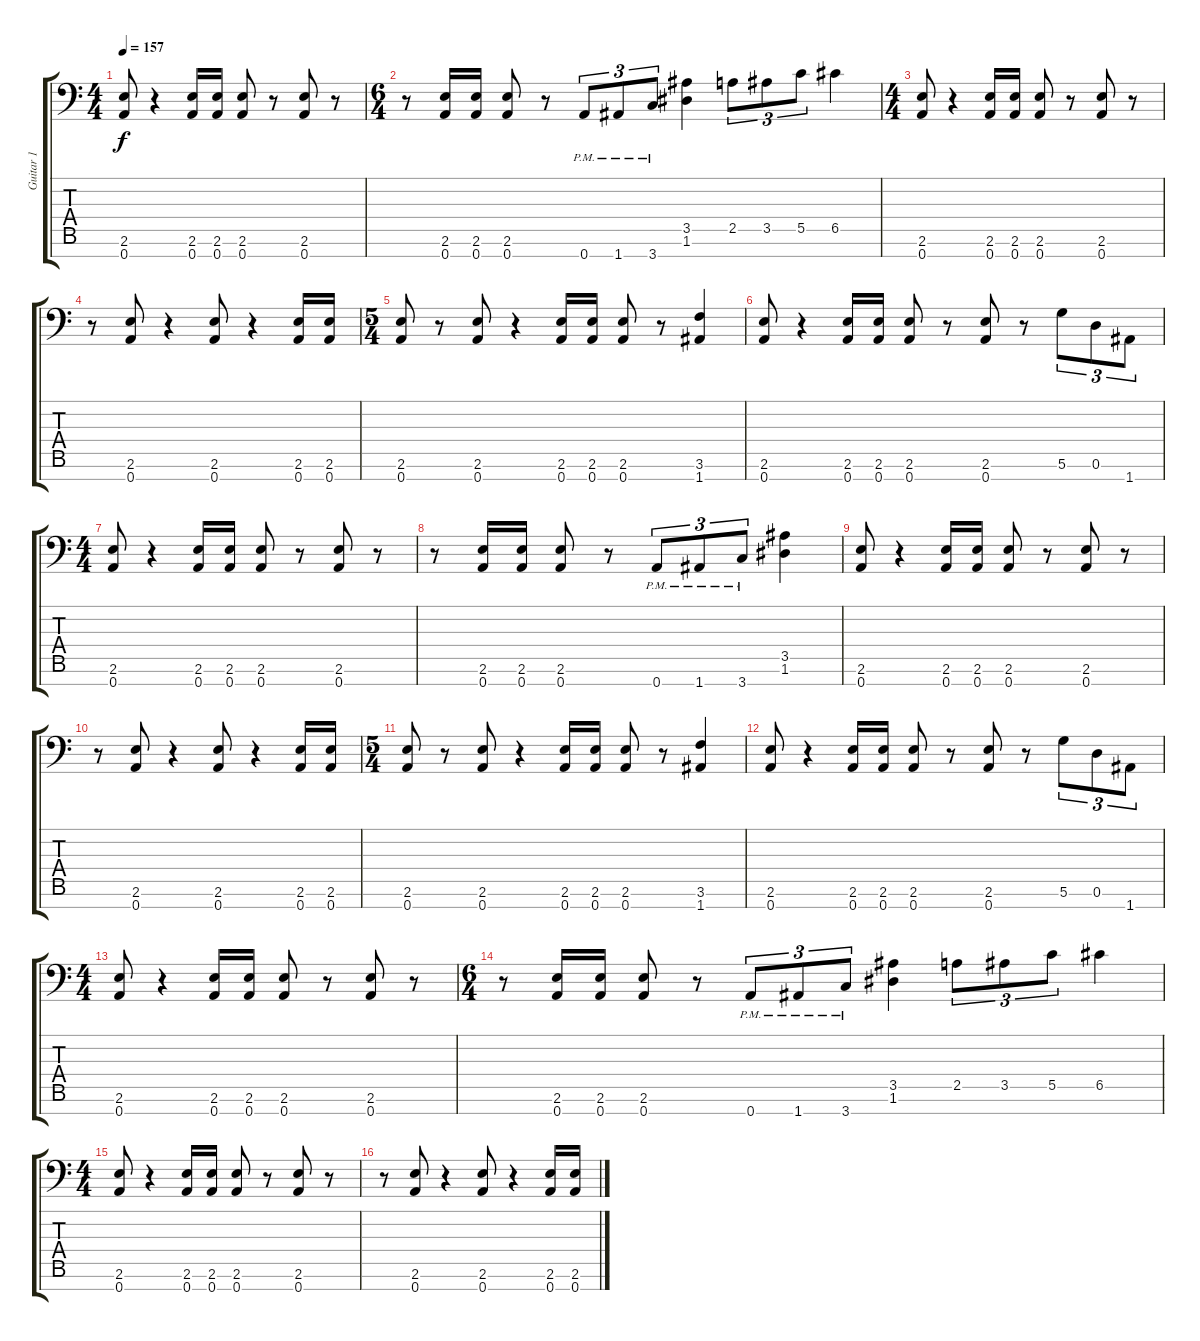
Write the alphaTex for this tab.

\track ("Guitar 1" "Guitar 1") {instrument overdrivenguitar}
\staff {score tabs}
\tuning (D4 A3 F3 C3 G2 D2 A1) {hide}
\ts (4 4)
\tempo 157
\clef f4
\ks c
(2.6 0.7).8{dy f} r.4 (2.6 0.7).16 (2.6 0.7).16 (2.6 0.7).8 r.8 (2.6 0.7).8 r.8 |
\ts (6 4)
r.8 (2.6 0.7).16 (2.6 0.7).16 (2.6 0.7).8 r.8 0.7{pm}.8{tu (3 2)} 1.7{pm}.8{tu (3 2)} 3.7{pm}.8{tu (3 2)} (3.5 1.6).4 2.5.8{tu (3 2)} 3.5.8{tu (3 2)} 5.5.8{tu (3 2)} 6.5.4 |
\ts (4 4)
(2.6 0.7).8 r.4 (2.6 0.7).16 (2.6 0.7).16 (2.6 0.7).8 r.8 (2.6 0.7).8 r.8 |
r.8 (2.6 0.7).8 r.4 (2.6 0.7).8 r.4 (2.6 0.7).16 (2.6 0.7).16 |
\ts (5 4)
(2.6 0.7).8 r.8 (2.6 0.7).8 r.4 (2.6 0.7).16 (2.6 0.7).16 (2.6 0.7).8 r.8 (3.6 1.7).4 |
(2.6 0.7).8 r.4 (2.6 0.7).16 (2.6 0.7).16 (2.6 0.7).8 r.8 (2.6 0.7).8 r.8 5.6.8{tu (3 2)} 0.6.8{tu (3 2)} 1.7.8{tu (3 2)} |
\ts (4 4)
(2.6 0.7).8 r.4 (2.6 0.7).16 (2.6 0.7).16 (2.6 0.7).8 r.8 (2.6 0.7).8 r.8 |
r.8 (2.6 0.7).16 (2.6 0.7).16 (2.6 0.7).8 r.8 0.7{pm}.8{tu (3 2)} 1.7{pm}.8{tu (3 2)} 3.7{pm}.8{tu (3 2)} (3.5 1.6).4 |
(2.6 0.7).8 r.4 (2.6 0.7).16 (2.6 0.7).16 (2.6 0.7).8 r.8 (2.6 0.7).8 r.8 |
r.8 (2.6 0.7).8 r.4 (2.6 0.7).8 r.4 (2.6 0.7).16 (2.6 0.7).16 |
\ts (5 4)
(2.6 0.7).8 r.8 (2.6 0.7).8 r.4 (2.6 0.7).16 (2.6 0.7).16 (2.6 0.7).8 r.8 (3.6 1.7).4 |
(2.6 0.7).8 r.4 (2.6 0.7).16 (2.6 0.7).16 (2.6 0.7).8 r.8 (2.6 0.7).8 r.8 5.6.8{tu (3 2)} 0.6.8{tu (3 2)} 1.7.8{tu (3 2)} |
\ts (4 4)
(2.6 0.7).8 r.4 (2.6 0.7).16 (2.6 0.7).16 (2.6 0.7).8 r.8 (2.6 0.7).8 r.8 |
\ts (6 4)
r.8 (2.6 0.7).16 (2.6 0.7).16 (2.6 0.7).8 r.8 0.7{pm}.8{tu (3 2)} 1.7{pm}.8{tu (3 2)} 3.7{pm}.8{tu (3 2)} (3.5 1.6).4 2.5.8{tu (3 2)} 3.5.8{tu (3 2)} 5.5.8{tu (3 2)} 6.5.4 |
\ts (4 4)
(2.6 0.7).8 r.4 (2.6 0.7).16 (2.6 0.7).16 (2.6 0.7).8 r.8 (2.6 0.7).8 r.8 |
r.8 (2.6 0.7).8 r.4 (2.6 0.7).8 r.4 (2.6 0.7).16 (2.6 0.7).16
